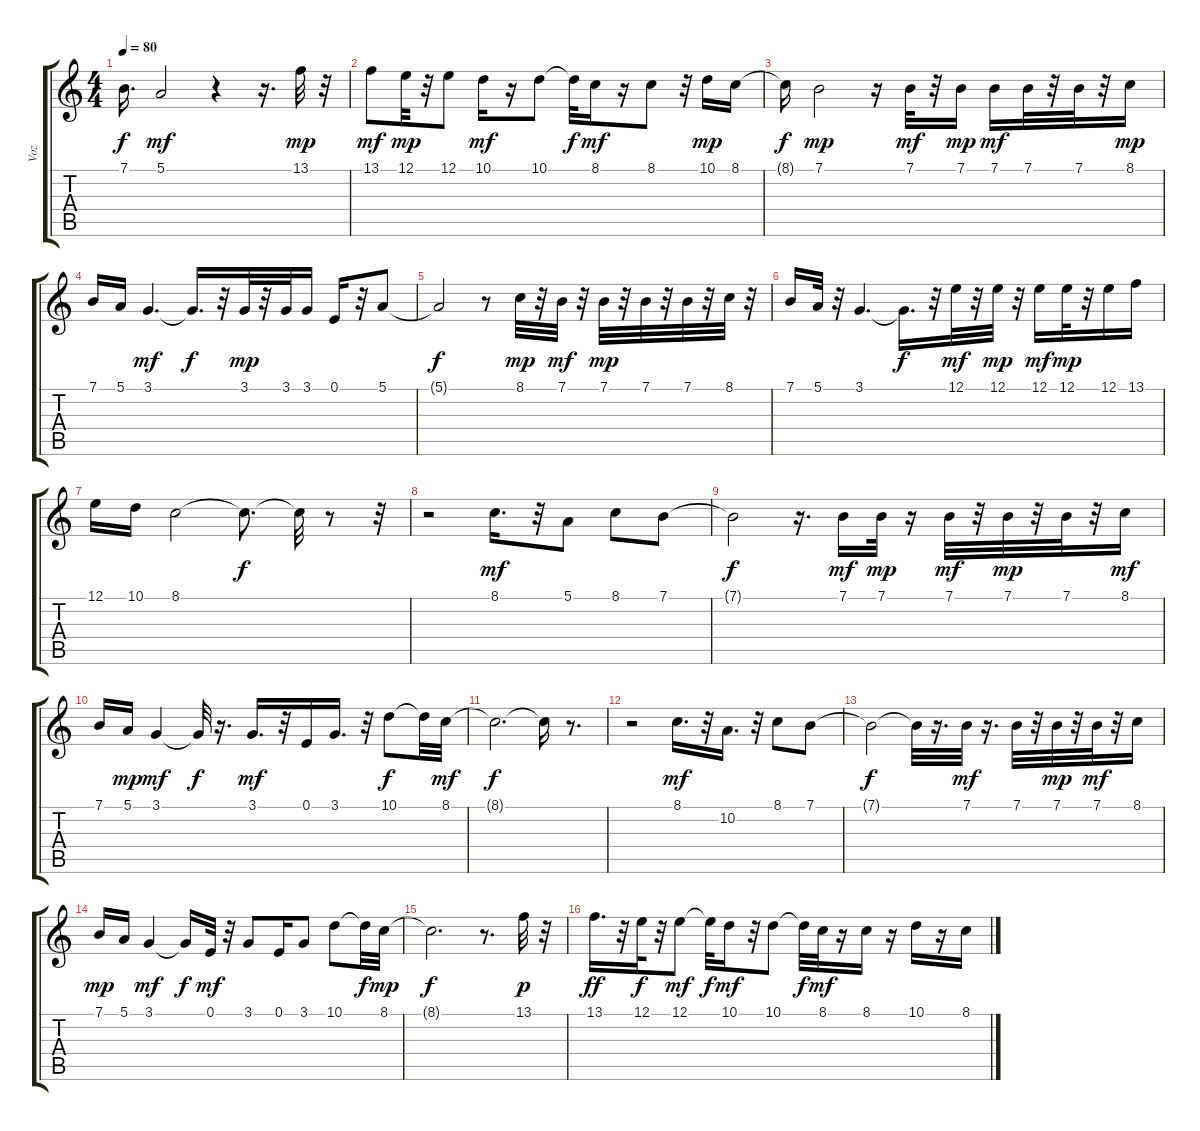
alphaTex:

\track ("Voz" "Voz") {instrument flute}
\staff {score tabs}
\tuning (E4 B3 G3 D3 A2 E2) {hide}
\ts (4 4)
\tempo 80
\clef g2
\ks c
7.1{t}.16{d dy f} 5.1.2{dy mf} r.4 r.16{d} 13.1.32{dy mp} r.32 |
13.1.8{dy mf} 12.1.32{dy mp} r.32 12.1.8 10.1.16{dy mf} r.16 10.1.8 10.1{t}.32{dy f} 8.1.16{dy mf} r.16 8.1.8 r.32 10.1.16{dy mp} 8.1.16 |
8.1{t}.16{dy f} 7.1.2{dy mp} r.16 7.1.32{dy mf} r.32 7.1.16{dy mp} 7.1.16{dy mf} 7.1.32 r.32 7.1.32 r.32 8.1.16{dy mp} |
7.1.16 5.1.16 3.1.4{d dy mf} 3.1{t}.16{d dy f} r.32 3.1.32{dy mp} r.32 3.1.32 3.1.16 0.1.16 r.32 5.1.8 |
5.1{t}.2{dy f} r.8 8.1.32{dy mp} r.32 7.1.32{dy mf} r.32 7.1.32{dy mp} r.32 7.1.32 r.32 7.1.32 r.32 8.1.32 r.32 |
7.1.16 5.1.32 r.32 3.1.4{d} 3.1{t}.16{d dy f} r.32 12.1.32{dy mf} r.32 12.1.32{dy mp} r.32 12.1.16{dy mf} 12.1.32{dy mp} r.32 12.1.16 13.1.16 |
12.1.16 10.1.16 8.1.2 8.1{t}.8{d dy f} 8.1{t}.32 r.8 r.32 |
r.2 8.1.16{d dy mf} r.32 5.1.8 8.1.8 7.1.8 |
7.1{t}.2{dy f} r.16{d} 7.1.16{dy mf} 7.1.32{dy mp} r.16 7.1.32{dy mf} r.32 7.1.32{dy mp} r.32 7.1.32 r.32 8.1.16{dy mf} |
7.1.16 5.1.16{dy mp} 3.1.4{dy mf} 3.1{t}.32{dy f} r.16{d} 3.1.16{d dy mf} r.32 0.1.16 3.1.16{d} r.32 10.1.8{dy f} 10.1{t}.32 8.1.32{dy mf} |
8.1{t}.2{d dy f} 8.1{t}.16 r.8{d} |
r.2 8.1.16{d dy mf} r.32 10.2.16{d} r.32 8.1.8 7.1.8 |
7.1{t}.2{dy f} 7.1{t}.32 r.16{d} 7.1.32{dy mf} r.16{d} 7.1.32 r.32 7.1.32{dy mp} r.32 7.1.32{dy mf} r.32 8.1.16 |
7.1.16{dy mp} 5.1.16 3.1.4{dy mf} 3.1{t}.16{dy f} 0.1.32{dy mf} r.32 3.1.8 0.1.16 3.1.8 10.1.8 10.1{t}.32{dy f} 8.1.32{dy mp} |
8.1{t}.2{d dy f} r.8{d} 13.1.32{dy p} r.32 |
13.1.16{d dy ff} r.32 12.1.32{dy f} r.32 12.1.8{dy mf} 12.1{t}.32{dy f} 10.1.16{dy mf} r.32 10.1.8 10.1{t}.32{dy f} 8.1.32{dy mf} r.16 8.1.16 r.16 10.1.16 r.16 8.1.16
